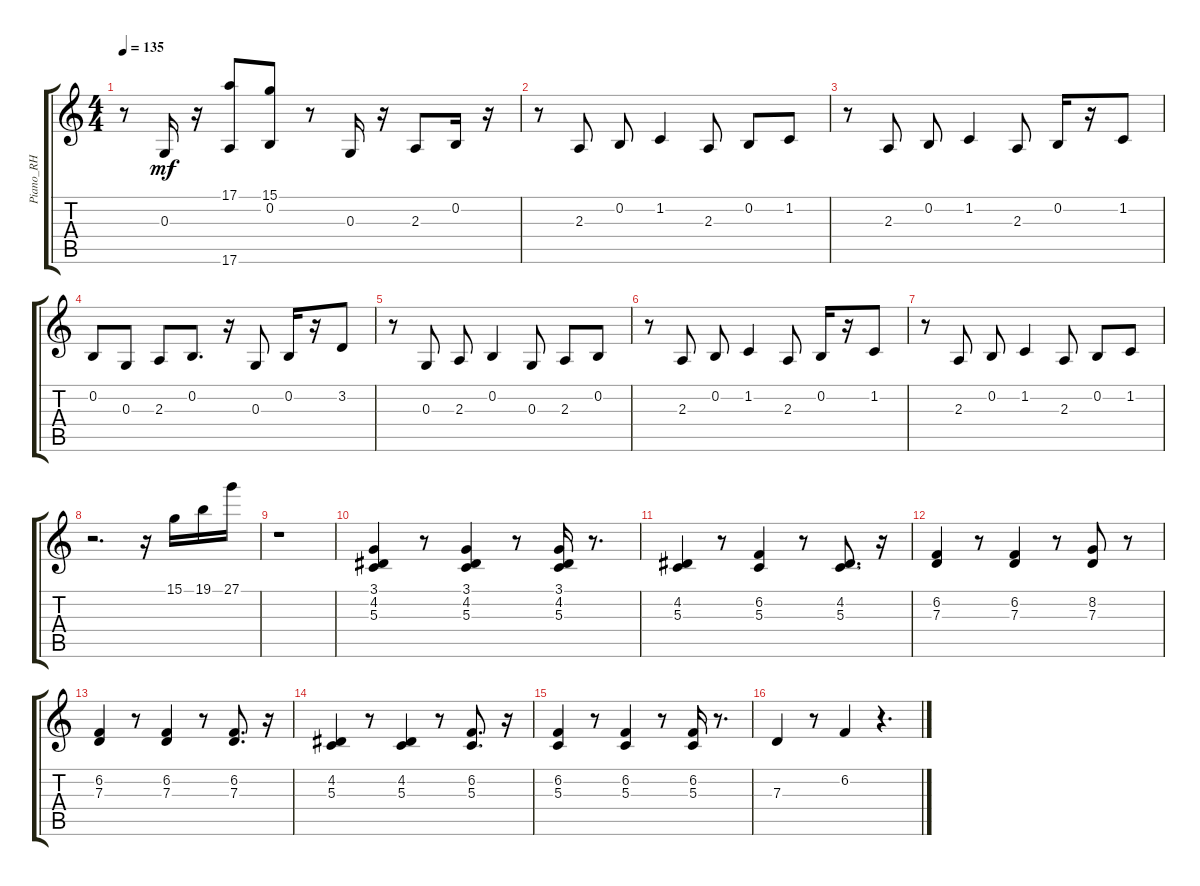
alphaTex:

\track ("Piano_RH" "Piano_RH") {instrument acousticgrandpiano}
\staff {score tabs}
\tuning (E4 B3 G3 D3 A2 E2) {hide}
\ts (4 4)
\tempo 135
\clef g2
\ks c
r.8{dy mf} 0.3.16 r.16 (17.1 17.6).8 (15.1 0.2).8 r.8 0.3.16 r.16 2.3.8 0.2.16 r.16 |
r.8 2.3.8 0.2.8 1.2.4 2.3.8 0.2.8 1.2.8 |
r.8 2.3.8 0.2.8 1.2.4 2.3.8 0.2.16 r.16 1.2.8 |
0.2.8 0.3.8 2.3.8 0.2.8{d} r.16 0.3.8 0.2.16 r.16 3.2.8 |
r.8 0.3.8 2.3.8 0.2.4 0.3.8 2.3.8 0.2.8 |
r.8 2.3.8 0.2.8 1.2.4 2.3.8 0.2.16 r.16 1.2.8 |
r.8 2.3.8 0.2.8 1.2.4 2.3.8 0.2.8 1.2.8 |
r.2{d} r.16 15.1.16 19.1.16 27.1.16 |
r.1 |
(3.1 4.2 5.3).4 r.8 (3.1 4.2 5.3).4 r.8 (3.1 4.2 5.3).16 r.8{d} |
(4.2 5.3).4 r.8 (6.2 5.3).4 r.8 (4.2 5.3).8{d} r.16 |
(6.2 7.3).4 r.8 (6.2 7.3).4 r.8 (8.2 7.3).8 r.8 |
(6.2 7.3).4 r.8 (6.2 7.3).4 r.8 (6.2 7.3).8{d} r.16 |
(4.2 5.3).4 r.8 (4.2 5.3).4 r.8 (6.2 5.3).8{d} r.16 |
(6.2 5.3).4 r.8 (6.2 5.3).4 r.8 (6.2 5.3).16 r.8{d} |
7.3.4 r.8 6.2.4 r.4{d}
